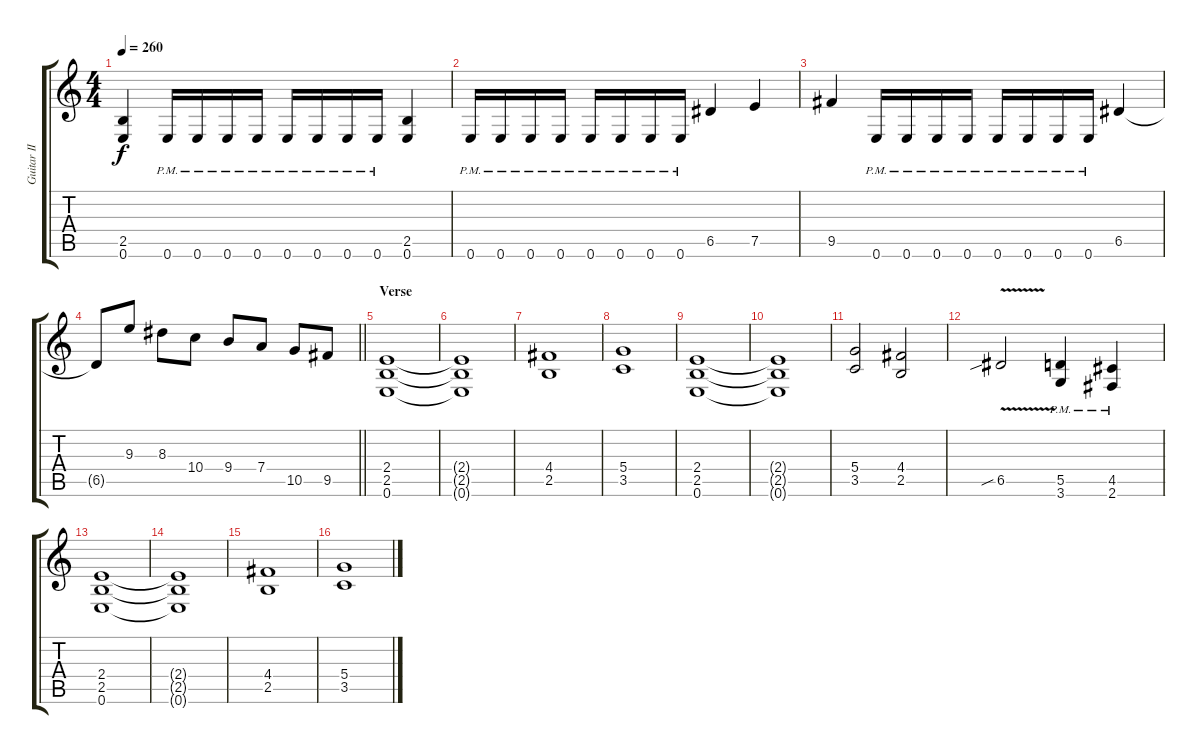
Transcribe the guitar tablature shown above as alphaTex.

\track ("Guitar II" "Guitar II") {instrument overdrivenguitar}
\staff {score tabs}
\tuning (E4 B3 G3 D3 A2 E2) {hide}
\ts (4 4)
\tempo 260
\clef g2
\ks c
(2.5 0.6).4{dy f} 0.6{pm}.16 0.6{pm}.16 0.6{pm}.16 0.6{pm}.16 0.6{pm}.16 0.6{pm}.16 0.6{pm}.16 0.6{pm}.16 (2.5 0.6).4 |
0.6{pm}.16 0.6{pm}.16 0.6{pm}.16 0.6{pm}.16 0.6{pm}.16 0.6{pm}.16 0.6{pm}.16 0.6{pm}.16 6.5.4 7.5.4 |
9.5.4 0.6{pm}.16 0.6{pm}.16 0.6{pm}.16 0.6{pm}.16 0.6{pm}.16 0.6{pm}.16 0.6{pm}.16 0.6{pm}.16 6.5.4 |
\barLineRight lightlight
6.5{t}.8 9.3.8 8.3.8 10.4.8 9.4.8 7.4.8 10.5.8 9.5.8 |
\section ("" "Verse")
(2.4 2.5 0.6).1 |
(2.4{t} 2.5{t} 0.6{t}).1 |
(4.4 2.5).1 |
(5.4 3.5).1 |
(2.4 2.5 0.6).1 |
(2.4{t} 2.5{t} 0.6{t}).1 |
(5.4 3.5).2 (4.4 2.5).2 |
6.5{v sib}.2 (5.5{pm} 3.6{pm}).4 (4.5{pm} 2.6{pm}).4 |
(2.4 2.5 0.6).1 |
(2.4{t} 2.5{t} 0.6{t}).1 |
(4.4 2.5).1 |
(5.4 3.5).1
